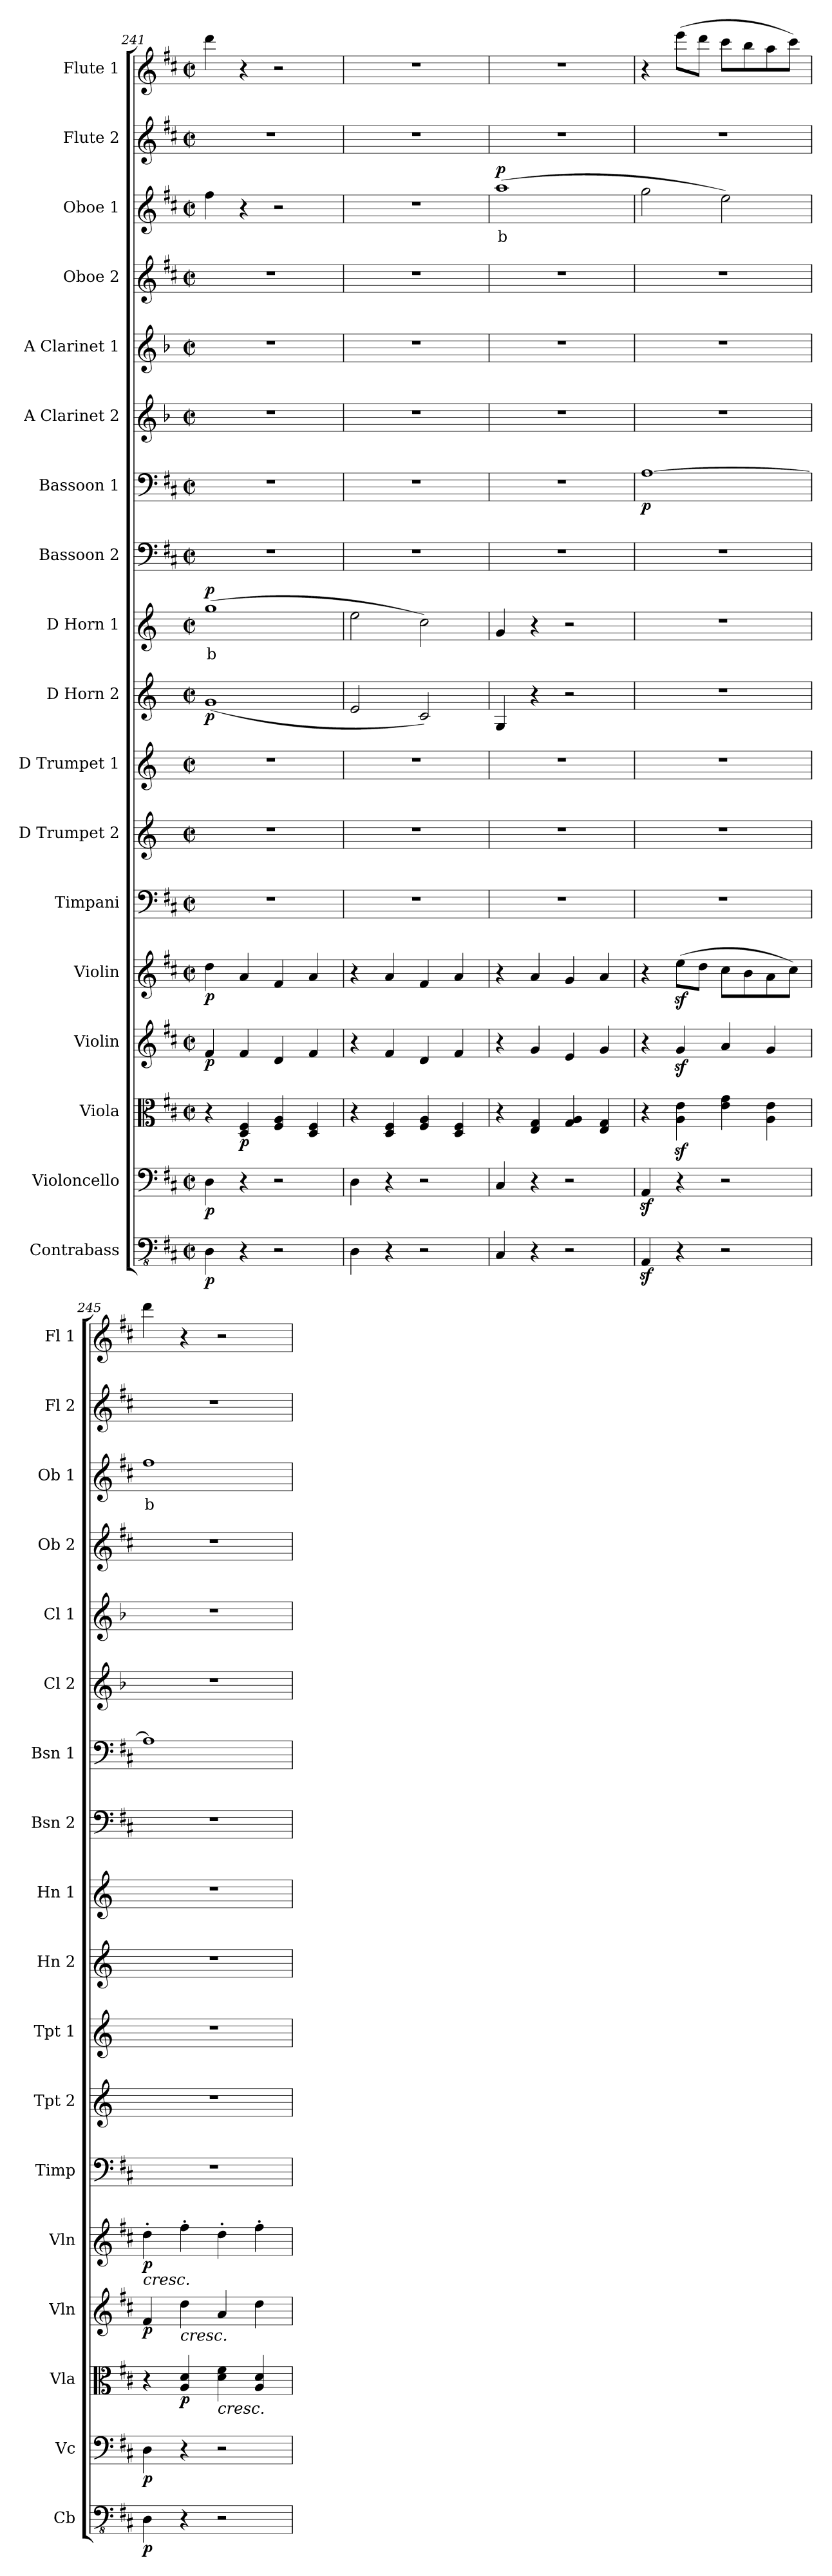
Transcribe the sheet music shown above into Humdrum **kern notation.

**kern	**dynam	**kern	**dynam	**kern	**dynam	**kern	**dynam	**kern	**dynam	**kern	**kern	**kern	**kern	**dynam	**kern	**text	**dynam	**kern	**kern	**dynam	**kern	**kern	**kern	**kern	**text	**dynam	**kern	**kern
*part18	*part18	*part17	*part17	*part16	*part16	*part15	*part15	*part14	*part14	*part13	*part12	*part11	*part10	*part10	*part9	*part9	*part9	*part8	*part7	*part7	*part6	*part5	*part4	*part3	*part3	*part3	*part2	*part1
*staff18	*staff18	*staff17	*staff17	*staff16	*staff16	*staff15	*staff15	*staff14	*staff14	*staff13	*staff12	*staff11	*staff10	*staff10	*staff9	*staff9	*staff9	*staff8	*staff7	*staff7	*staff6	*staff5	*staff4	*staff3	*staff3	*staff3	*staff2	*staff1
*I"Contrabass	*	*I"Violoncello	*	*I"Viola	*	*I"Violin	*	*I"Violin	*	*I"Timpani	*I"D Trumpet 2	*I"D Trumpet 1	*I"D Horn 2	*	*I"D Horn 1	*	*	*I"Bassoon 2	*I"Bassoon 1	*	*I"A Clarinet 2	*I"A Clarinet 1	*I"Oboe 2	*I"Oboe 1	*	*	*I"Flute 2	*I"Flute 1
*I'Cb	*	*I'Vc	*	*I'Vla	*	*I'Vln	*	*I'Vln	*	*I'Timp	*I'Tpt 2	*I'Tpt 1	*I'Hn 2	*	*I'Hn 1	*	*	*I'Bsn 2	*I'Bsn 1	*	*I'Cl 2	*I'Cl 1	*I'Ob 2	*I'Ob 1	*	*	*I'Fl 2	*I'Fl 1
*clefFv4	*	*clefF4	*	*clefC3	*	*clefG2	*	*clefG2	*	*clefF4	*clefG2	*clefG2	*clefG2	*	*clefG2	*	*	*clefF4	*clefF4	*	*clefG2	*clefG2	*clefG2	*clefG2	*	*	*clefG2	*clefG2
*	*	*	*	*	*	*	*	*	*	*	*ITrd-1c-2	*ITrd-1c-2	*ITrd6c10	*	*ITrd6c10	*	*	*	*	*	*ITrd2c3	*ITrd2c3	*	*	*	*	*	*
*k[f#c#]	*	*k[f#c#]	*	*k[f#c#]	*	*k[f#c#]	*	*k[f#c#]	*	*k[f#c#]	*k[f#c#]	*k[f#c#]	*k[f#c#]	*	*k[f#c#]	*	*	*k[f#c#]	*k[f#c#]	*	*k[f#c#]	*k[f#c#]	*k[f#c#]	*k[f#c#]	*	*	*k[f#c#]	*k[f#c#]
*M2/2	*	*M2/2	*	*M2/2	*	*M2/2	*	*M2/2	*	*M2/2	*M2/2	*M2/2	*M2/2	*	*M2/2	*	*	*M2/2	*M2/2	*	*M2/2	*M2/2	*M2/2	*M2/2	*	*	*M2/2	*M2/2
*met(c|)	*	*met(c|)	*	*met(c|)	*	*met(c|)	*	*met(c|)	*	*met(c|)	*met(c|)	*met(c|)	*met(c|)	*	*met(c|)	*	*	*met(c|)	*met(c|)	*	*met(c|)	*met(c|)	*met(c|)	*met(c|)	*	*	*met(c|)	*met(c|)
=241	=241	=241	=241	=241	=241	=241	=241	=241	=241	=241	=241	=241	=241	=241	=241	=241	=241	=241	=241	=241	=241	=241	=241	=241	=241	=241	=241	=241
!	!LO:DY:b	!	!LO:DY:b	!	!	!	!LO:DY:b	!	!LO:DY:b	!	!	!	!	!LO:DY:b	!	!LO:LY:b:color=#FF0000	!LO:DY:b	!	!	!	!	!	!	!	!	!	!	!
4DD\	p	4D\	p	4r	.	4f#/	p	4dd\	p	1r	1r	1r	(>1A	p	(>1a	b	p	1r	1r	.	1r	1r	1r	4ff#\	.	.	1r	4ddd\
!	!	!	!	!	!LO:DY:b	!	!	!	!	!	!	!	!	!	!	!	!	!	!	!	!	!	!	!	!	!	!	!
4r	.	4r	.	4D/ 4F#/	p	4f#/	.	4a/	.	.	.	.	.	.	.	.	.	.	.	.	.	.	.	4r	.	.	.	4r
2r	.	2r	.	4F#/ 4A/	.	4d/	.	4f#/	.	.	.	.	.	.	.	.	.	.	.	.	.	.	.	2r	.	.	.	2r
.	.	.	.	4D/ 4F#/	.	4f#/	.	4a/	.	.	.	.	.	.	.	.	.	.	.	.	.	.	.	.	.	.	.	.
=242	=242	=242	=242	=242	=242	=242	=242	=242	=242	=242	=242	=242	=242	=242	=242	=242	=242	=242	=242	=242	=242	=242	=242	=242	=242	=242	=242	=242
4DD\	.	4D\	.	4r	.	4r	.	4r	.	1r	1r	1r	2F#/	.	2f#\	.	.	1r	1r	.	1r	1r	1r	1r	.	.	1r	1r
4r	.	4r	.	4D/ 4F#/	.	4f#/	.	4a/	.	.	.	.	.	.	.	.	.	.	.	.	.	.	.	.	.	.	.	.
2r	.	2r	.	4F#/ 4A/	.	4d/	.	4f#/	.	.	.	.	2D/)	.	2d\)	.	.	.	.	.	.	.	.	.	.	.	.	.
.	.	.	.	4D/ 4F#/	.	4f#/	.	4a/	.	.	.	.	.	.	.	.	.	.	.	.	.	.	.	.	.	.	.	.
=243	=243	=243	=243	=243	=243	=243	=243	=243	=243	=243	=243	=243	=243	=243	=243	=243	=243	=243	=243	=243	=243	=243	=243	=243	=243	=243	=243	=243
!	!	!	!	!	!	!	!	!	!	!	!	!	!	!	!	!	!	!	!	!	!	!	!	!	!LO:LY:b:color=#FF0000	!LO:DY:b	!	!
4CC#/	.	4C#/	.	4r	.	4r	.	4r	.	1r	1r	1r	4AA/	.	4A/	.	.	1r	1r	.	1r	1r	1r	(>1aa	b	p	1r	1r
4r	.	4r	.	4E/ 4G/	.	4g/	.	4a/	.	.	.	.	4r	.	4r	.	.	.	.	.	.	.	.	.	.	.	.	.
2r	.	2r	.	4G/ 4A/	.	4e/	.	4g/	.	.	.	.	2r	.	2r	.	.	.	.	.	.	.	.	.	.	.	.	.
.	.	.	.	4E/ 4G/	.	4g/	.	4a/	.	.	.	.	.	.	.	.	.	.	.	.	.	.	.	.	.	.	.	.
=244	=244	=244	=244	=244	=244	=244	=244	=244	=244	=244	=244	=244	=244	=244	=244	=244	=244	=244	=244	=244	=244	=244	=244	=244	=244	=244	=244	=244
!	!	!	!	!	!	!	!	!	!	!	!	!	!	!	!	!	!	!	!	!LO:DY:b	!	!	!	!	!	!	!	!
4AAAz</	.	4AAz</	.	4r	.	4r	.	4r	.	1r	1r	1r	1r	.	1r	.	.	1r	[1A	p	1r	1r	1r	2gg\	.	.	1r	4r
4r	.	4r	.	4A\z< 4e\z<	.	4gz</	.	(>8eez<\L	.	.	.	.	.	.	.	.	.	.	.	.	.	.	.	.	.	.	.	(>8eee\L
.	.	.	.	.	.	.	.	8dd\J	.	.	.	.	.	.	.	.	.	.	.	.	.	.	.	.	.	.	.	8ddd\J
2r	.	2r	.	4e\ 4g\	.	4a/	.	8cc#\L	.	.	.	.	.	.	.	.	.	.	.	.	.	.	.	2ee\)	.	.	.	8ccc#\L
.	.	.	.	.	.	.	.	8b\	.	.	.	.	.	.	.	.	.	.	.	.	.	.	.	.	.	.	.	8bb\
.	.	.	.	4A\ 4e\	.	4g/	.	8a\	.	.	.	.	.	.	.	.	.	.	.	.	.	.	.	.	.	.	.	8aa\
.	.	.	.	.	.	.	.	8cc#\J)	.	.	.	.	.	.	.	.	.	.	.	.	.	.	.	.	.	.	.	8ccc#\J)
=245	=245	=245	=245	=245	=245	=245	=245	=245	=245	=245	=245	=245	=245	=245	=245	=245	=245	=245	=245	=245	=245	=245	=245	=245	=245	=245	=245	=245
!	!	!	!	!	!	!	!	!LO:TX:b:i:t=cresc.	!	!	!	!	!	!	!	!	!	!	!	!	!	!	!	!	!	!	!	!
!	!LO:DY:b	!	!LO:DY:b	!	!	!	!LO:DY:b	!	!LO:DY:b	!	!	!	!	!	!	!	!	!	!	!	!	!	!	!	!LO:LY:b:color=#FF0000	!	!	!
4DD\	p	4D\	p	4r	.	4f#/	p	4dd'\	p	1r	1r	1r	1r	.	1r	.	.	1r	1A]	.	1r	1r	1r	1ff#	b	.	1r	4ddd\
!	!	!	!	!	!	!LO:TX:b:i:t=cresc.	!	!	!	!	!	!	!	!	!	!	!	!	!	!	!	!	!	!	!	!	!	!
!	!	!	!	!	!LO:DY:b	!	!	!	!	!	!	!	!	!	!	!	!	!	!	!	!	!	!	!	!	!	!	!
4r	.	4r	.	4A/ 4d/	p	4dd\	.	4ff#'\	.	.	.	.	.	.	.	.	.	.	.	.	.	.	.	.	.	.	.	4r
!	!	!	!	!LO:TX:b:i:t=cresc.	!	!	!	!	!	!	!	!	!	!	!	!	!	!	!	!	!	!	!	!	!	!	!	!
2r	.	2r	.	4d\ 4f#\	.	4a/	.	4dd'\	.	.	.	.	.	.	.	.	.	.	.	.	.	.	.	.	.	.	.	2r
.	.	.	.	4A/ 4d/	.	4dd\	.	4ff#'\	.	.	.	.	.	.	.	.	.	.	.	.	.	.	.	.	.	.	.	.
=	=	=	=	=	=	=	=	=	=	=	=	=	=	=	=	=	=	=	=	=	=	=	=	=	=	=	=	=
*-	*-	*-	*-	*-	*-	*-	*-	*-	*-	*-	*-	*-	*-	*-	*-	*-	*-	*-	*-	*-	*-	*-	*-	*-	*-	*-	*-	*-
